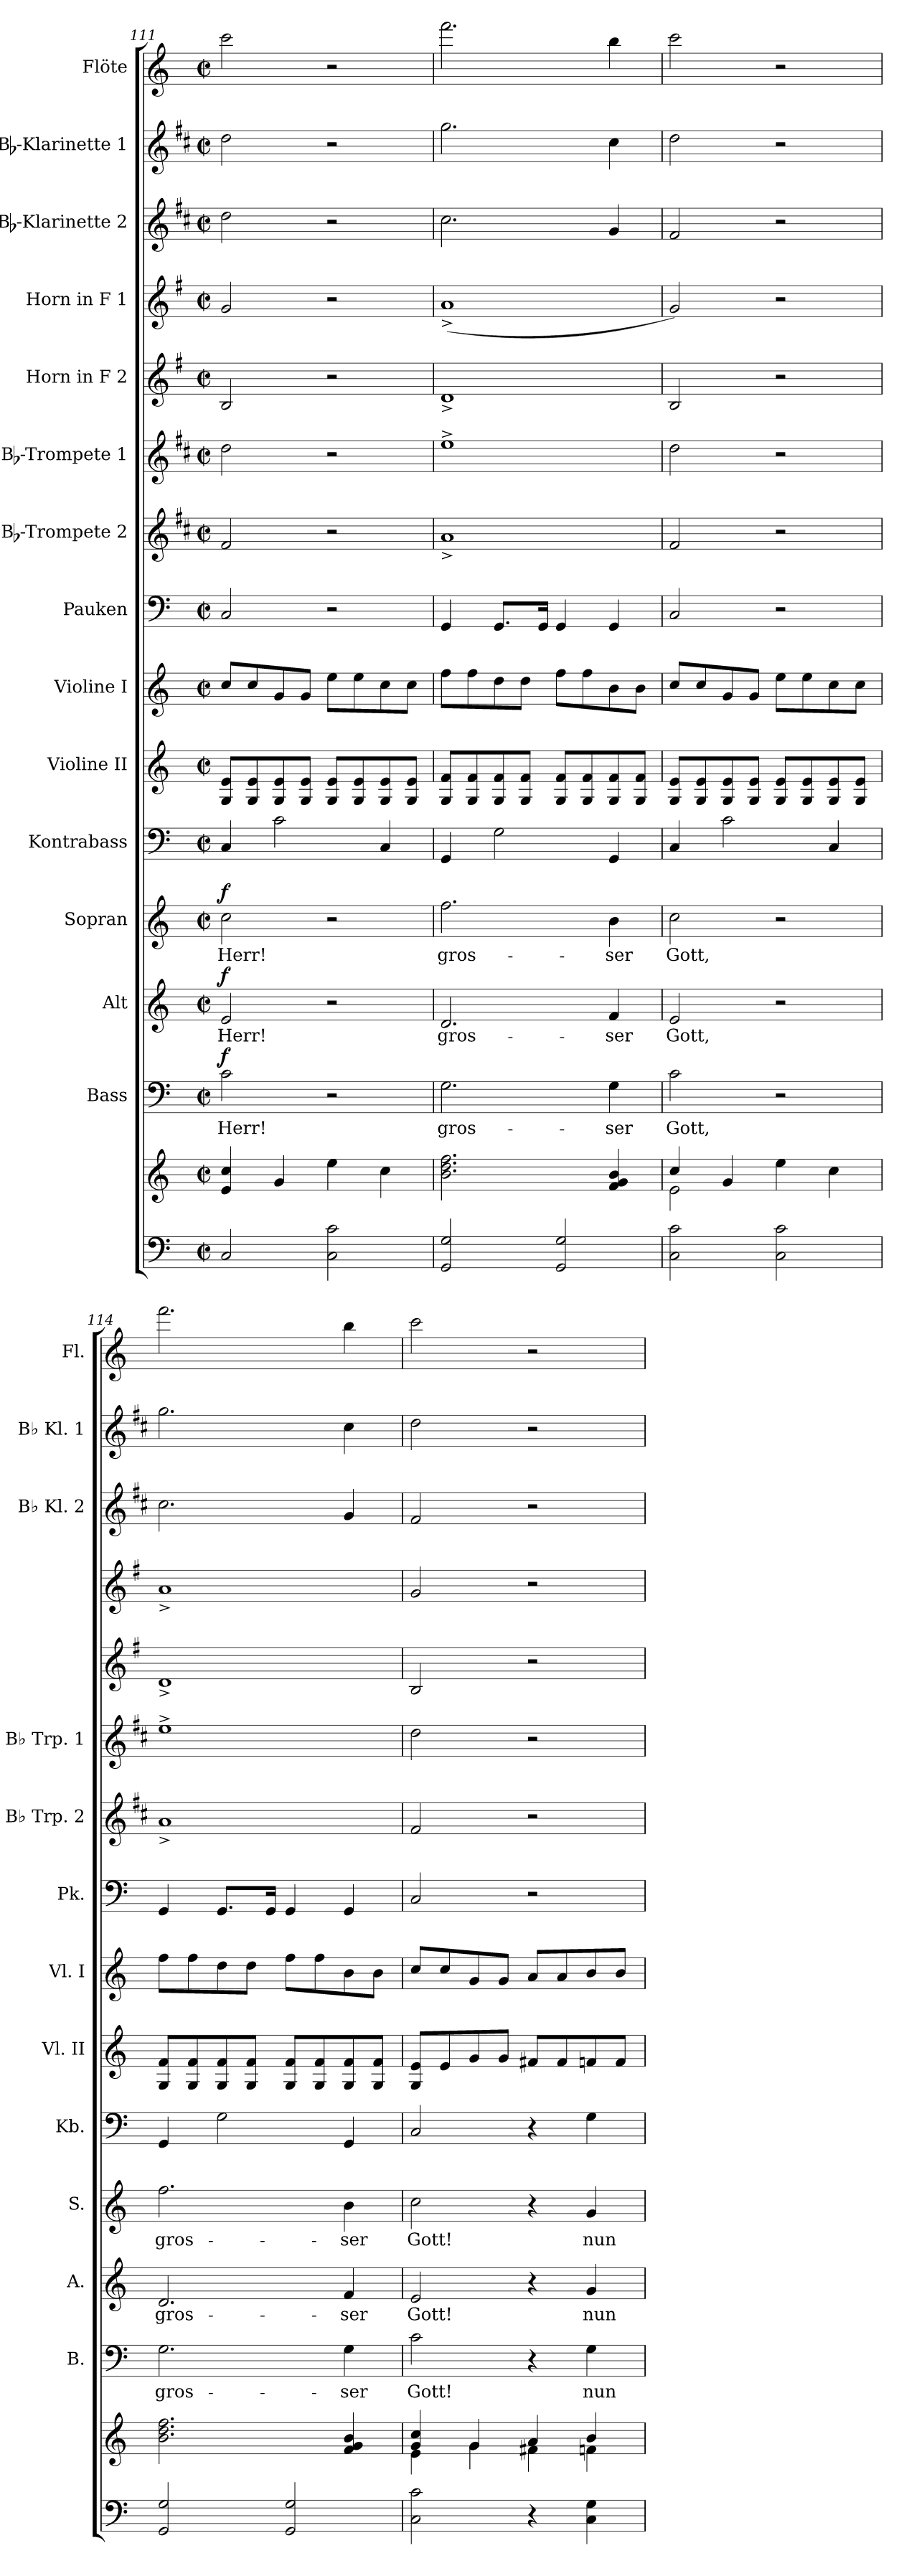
**kern	**kern	**kern	**text	**dynam	**kern	**text	**dynam	**kern	**text	**dynam	**kern	**kern	**kern	**kern	**kern	**kern	**kern	**kern	**kern	**kern	**kern
*part15	*part15	*part14	*part14	*part14	*part13	*part13	*part13	*part12	*part12	*part12	*part11	*part10	*part9	*part8	*part7	*part6	*part5	*part4	*part3	*part2	*part1
*staff16	*staff15	*staff14	*staff14	*staff14	*staff13	*staff13	*staff13	*staff12	*staff12	*staff12	*staff11	*staff10	*staff9	*staff8	*staff7	*staff6	*staff5	*staff4	*staff3	*staff2	*staff1
*	*	*I"Bass	*	*	*I"Alt	*	*	*I"Sopran	*	*	*I"Kontrabass	*I"Violine II	*I"Violine I	*I"Pauken	*I"Bb-Trompete 2	*I"Bb-Trompete 1	*I"Horn in F 2	*I"Horn in F 1	*I"Bb-Klarinette 2	*I"Bb-Klarinette 1	*I"Flöte
*	*	*I'B.	*	*	*I'A.	*	*	*I'S.	*	*	*I'Kb.	*I'Vl. II	*I'Vl. I	*I'Pk.	*I'Bb Trp. 2	*I'Bb Trp. 1	*	*	*I'Bb Kl. 2	*I'Bb Kl. 1	*I'Fl.
*clefF4	*clefG2	*clefF4	*	*	*clefG2	*	*	*clefG2	*	*	*clefF4	*clefG2	*clefG2	*clefF4	*clefG2	*clefG2	*clefG2	*clefG2	*clefG2	*clefG2	*clefG2
*	*	*	*	*	*	*	*	*	*	*	*ITrd7c12	*	*	*	*ITrd1c2	*ITrd1c2	*ITrd4c7	*ITrd4c7	*ITrd1c2	*ITrd1c2	*
*k[]	*k[]	*k[]	*	*	*k[]	*	*	*k[]	*	*	*k[]	*k[]	*k[]	*k[]	*k[]	*k[]	*k[]	*k[]	*k[]	*k[]	*k[]
*C:	*C:	*C:	*	*	*C:	*	*	*C:	*	*	*C:	*C:	*C:	*C:	*C:	*C:	*C:	*C:	*C:	*C:	*C:
*M2/2	*M2/2	*M2/2	*	*	*M2/2	*	*	*M2/2	*	*	*M2/2	*M2/2	*M2/2	*M2/2	*M2/2	*M2/2	*M2/2	*M2/2	*M2/2	*M2/2	*M2/2
*met(c|)	*met(c|)	*met(c|)	*	*	*met(c|)	*	*	*met(c|)	*	*	*met(c|)	*met(c|)	*met(c|)	*met(c|)	*met(c|)	*met(c|)	*met(c|)	*met(c|)	*met(c|)	*met(c|)	*met(c|)
=111	=111	=111	=111	=111	=111	=111	=111	=111	=111	=111	=111	=111	=111	=111	=111	=111	=111	=111	=111	=111	=111
!	!	!	!LO:LY:b	!LO:DY:a	!	!LO:LY:b	!LO:DY:a	!	!LO:LY:b	!LO:DY:a	!	!	!	!	!	!	!	!	!	!	!
2C/	4e/ 4cc/	2c\	Herr!	f	2e/	Herr!	f	2cc\	Herr!	f	4CC/	8G/ 8e/L	8cc/L	2C/	2e/	2cc\	2E/	2c/	2cc\	2cc\	2ccc\
.	.	.	.	.	.	.	.	.	.	.	.	8G/ 8e/	8cc/	.	.	.	.	.	.	.	.
.	4g/	.	.	.	.	.	.	.	.	.	2C\	8G/ 8e/	8g/	.	.	.	.	.	.	.	.
.	.	.	.	.	.	.	.	.	.	.	.	8G/ 8e/J	8g/J	.	.	.	.	.	.	.	.
2C\ 2c\	4ee\	2r	.	.	2r	.	.	2r	.	.	.	8G/ 8e/L	8ee\L	2r	2r	2r	2r	2r	2r	2r	2r
.	.	.	.	.	.	.	.	.	.	.	.	8G/ 8e/	8ee\	.	.	.	.	.	.	.	.
.	4cc\	.	.	.	.	.	.	.	.	.	4CC/	8G/ 8e/	8cc\	.	.	.	.	.	.	.	.
.	.	.	.	.	.	.	.	.	.	.	.	8G/ 8e/J	8cc\J	.	.	.	.	.	.	.	.
=112	=112	=112	=112	=112	=112	=112	=112	=112	=112	=112	=112	=112	=112	=112	=112	=112	=112	=112	=112	=112	=112
!	!	!	!LO:LY:b	!	!	!LO:LY:b	!	!	!LO:LY:b	!	!	!	!	!	!	!	!	!	!	!	!
2GG/ 2G/	2.b\ 2.dd\ 2.ff\	2.G\	gros-	.	2.d/	gros-	.	2.ff\	gros-	.	4GGG/	8G/ 8f/L	8ff\L	4GG/	1g^<	1dd^>	1G^<	(<1d^<	2.b\	2.ff\	2.fff\
.	.	.	.	.	.	.	.	.	.	.	.	8G/ 8f/	8ff\	.	.	.	.	.	.	.	.
.	.	.	.	.	.	.	.	.	.	.	2GG\	8G/ 8f/	8dd\	8.GG/L	.	.	.	.	.	.	.
.	.	.	.	.	.	.	.	.	.	.	.	8G/ 8f/J	8dd\J	.	.	.	.	.	.	.	.
.	.	.	.	.	.	.	.	.	.	.	.	.	.	16GG/Jk	.	.	.	.	.	.	.
2GG/ 2G/	.	.	.	.	.	.	.	.	.	.	.	8G/ 8f/L	8ff\L	4GG/	.	.	.	.	.	.	.
.	.	.	.	.	.	.	.	.	.	.	.	8G/ 8f/	8ff\	.	.	.	.	.	.	.	.
!	!	!	!LO:LY:b	!	!	!LO:LY:b	!	!	!LO:LY:b	!	!	!	!	!	!	!	!	!	!	!	!
.	4f/ 4g/ 4b/	4G\	-ser	.	4f/	-ser	.	4b\	-ser	.	4GGG/	8G/ 8f/	8b\	4GG/	.	.	.	.	4f/	4b\	4bb\
.	.	.	.	.	.	.	.	.	.	.	.	8G/ 8f/J	8b\J	.	.	.	.	.	.	.	.
!!LO:PB:g=z
=113	=113	=113	=113	=113	=113	=113	=113	=113	=113	=113	=113	=113	=113	=113	=113	=113	=113	=113	=113	=113	=113
*	*^	*	*	*	*	*	*	*	*	*	*	*	*	*	*	*	*	*	*	*	*
!	!	!	!	!LO:LY:b	!	!	!LO:LY:b	!	!	!LO:LY:b	!	!	!	!	!	!	!	!	!	!	!	!
2C\ 2c\	4cc/	2e\	2c\	Gott,	.	2e/	Gott,	.	2cc\	Gott,	.	4CC/	8G/ 8e/L	8cc/L	2C/	2e/	2cc\	2E/	2c/)	2e/	2cc\	2ccc\
.	.	.	.	.	.	.	.	.	.	.	.	.	8G/ 8e/	8cc/	.	.	.	.	.	.	.	.
.	4g/	.	.	.	.	.	.	.	.	.	.	2C\	8G/ 8e/	8g/	.	.	.	.	.	.	.	.
.	.	.	.	.	.	.	.	.	.	.	.	.	8G/ 8e/J	8g/J	.	.	.	.	.	.	.	.
2C\ 2c\	4ee\	2ryy	2r	.	.	2r	.	.	2r	.	.	.	8G/ 8e/L	8ee\L	2r	2r	2r	2r	2r	2r	2r	2r
.	.	.	.	.	.	.	.	.	.	.	.	.	8G/ 8e/	8ee\	.	.	.	.	.	.	.	.
.	4cc\	.	.	.	.	.	.	.	.	.	.	4CC/	8G/ 8e/	8cc\	.	.	.	.	.	.	.	.
.	.	.	.	.	.	.	.	.	.	.	.	.	8G/ 8e/J	8cc\J	.	.	.	.	.	.	.	.
*	*v	*v	*	*	*	*	*	*	*	*	*	*	*	*	*	*	*	*	*	*	*	*
=114	=114	=114	=114	=114	=114	=114	=114	=114	=114	=114	=114	=114	=114	=114	=114	=114	=114	=114	=114	=114	=114
!	!	!	!LO:LY:b	!	!	!LO:LY:b	!	!	!LO:LY:b	!	!	!	!	!	!	!	!	!	!	!	!
2GG/ 2G/	2.b\ 2.dd\ 2.ff\	2.G\	gros-	.	2.d/	gros-	.	2.ff\	gros-	.	4GGG/	8G/ 8f/L	8ff\L	4GG/	1g^<	1dd^>	1G^<	1d^<	2.b\	2.ff\	2.fff\
.	.	.	.	.	.	.	.	.	.	.	.	8G/ 8f/	8ff\	.	.	.	.	.	.	.	.
.	.	.	.	.	.	.	.	.	.	.	2GG\	8G/ 8f/	8dd\	8.GG/L	.	.	.	.	.	.	.
.	.	.	.	.	.	.	.	.	.	.	.	8G/ 8f/J	8dd\J	.	.	.	.	.	.	.	.
.	.	.	.	.	.	.	.	.	.	.	.	.	.	16GG/Jk	.	.	.	.	.	.	.
2GG/ 2G/	.	.	.	.	.	.	.	.	.	.	.	8G/ 8f/L	8ff\L	4GG/	.	.	.	.	.	.	.
.	.	.	.	.	.	.	.	.	.	.	.	8G/ 8f/	8ff\	.	.	.	.	.	.	.	.
!	!	!	!LO:LY:b	!	!	!LO:LY:b	!	!	!LO:LY:b	!	!	!	!	!	!	!	!	!	!	!	!
.	4f/ 4g/ 4b/	4G\	-ser	.	4f/	-ser	.	4b\	-ser	.	4GGG/	8G/ 8f/	8b\	4GG/	.	.	.	.	4f/	4b\	4bb\
.	.	.	.	.	.	.	.	.	.	.	.	8G/ 8f/J	8b\J	.	.	.	.	.	.	.	.
=115	=115	=115	=115	=115	=115	=115	=115	=115	=115	=115	=115	=115	=115	=115	=115	=115	=115	=115	=115	=115	=115
*	*^	*	*	*	*	*	*	*	*	*	*	*	*	*	*	*	*	*	*	*	*
!	!	!	!	!LO:LY:b	!	!	!LO:LY:b	!	!	!LO:LY:b	!	!	!	!	!	!	!	!	!	!	!	!
2C\ 2c\	4g/ 4cc/	4e\	2c\	Gott!	.	2e/	Gott!	.	2cc\	Gott!	.	2CC/	8G/ 8e/L	8cc/L	2C/	2e/	2cc\	2E/	2c/	2e/	2cc\	2ccc\
.	.	.	.	.	.	.	.	.	.	.	.	.	8e/	8cc/	.	.	.	.	.	.	.	.
.	4g/	4g\	.	.	.	.	.	.	.	.	.	.	8g/	8g/	.	.	.	.	.	.	.	.
.	.	.	.	.	.	.	.	.	.	.	.	.	8g/J	8g/J	.	.	.	.	.	.	.	.
4r	4a/	4f#X\	4r	.	.	4r	.	.	4r	.	.	4r	8f#X/L	8a/L	2r	2r	2r	2r	2r	2r	2r	2r
.	.	.	.	.	.	.	.	.	.	.	.	.	8f#/	8a/	.	.	.	.	.	.	.	.
!	!	!	!	!LO:LY:b	!	!	!LO:LY:b	!	!	!LO:LY:b	!	!	!	!	!	!	!	!	!	!	!	!
4C\ 4G\	4b/	4fn\	4G\	nun	.	4g/	nun	.	4g/	nun	.	4GG\	8fn/	8b/	.	.	.	.	.	.	.	.
.	.	.	.	.	.	.	.	.	.	.	.	.	8f/J	8b/J	.	.	.	.	.	.	.	.
*	*v	*v	*	*	*	*	*	*	*	*	*	*	*	*	*	*	*	*	*	*	*	*
=	=	=	=	=	=	=	=	=	=	=	=	=	=	=	=	=	=	=	=	=	=
*-	*-	*-	*-	*-	*-	*-	*-	*-	*-	*-	*-	*-	*-	*-	*-	*-	*-	*-	*-	*-	*-
